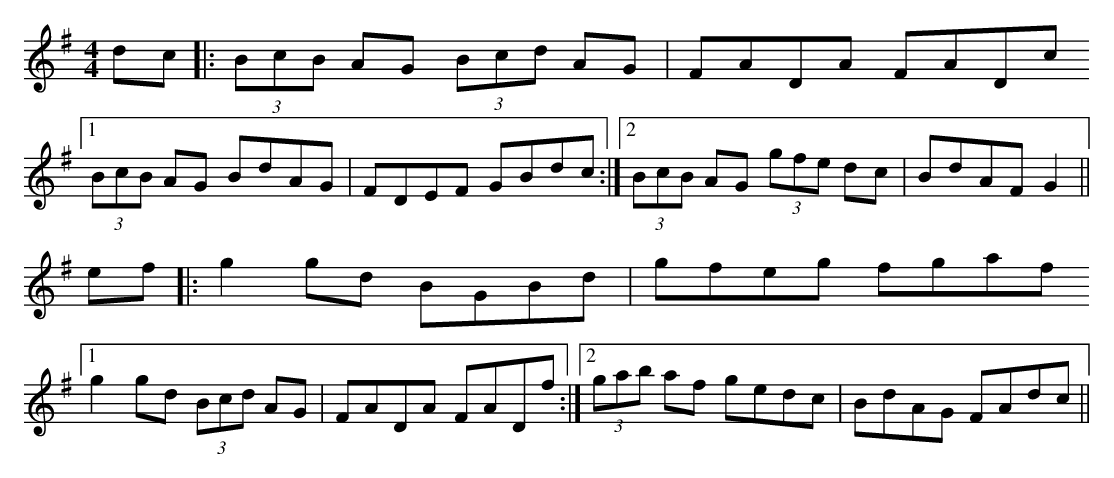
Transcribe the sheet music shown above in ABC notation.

X:1
M:4/4
K:G
dc|:(3BcB AG (3Bcd AG|FADA FADc
[1 (3BcB AG BdAG|FDEF GBdc:|2 (3BcB AG (3gfe dc|BdAF G2||
ef|:g2 gd BGBd|gfeg fgaf
[1 g2 gd (3Bcd AG|FADA FADf:|2 (3gab af gedc|BdAG FAdc||
